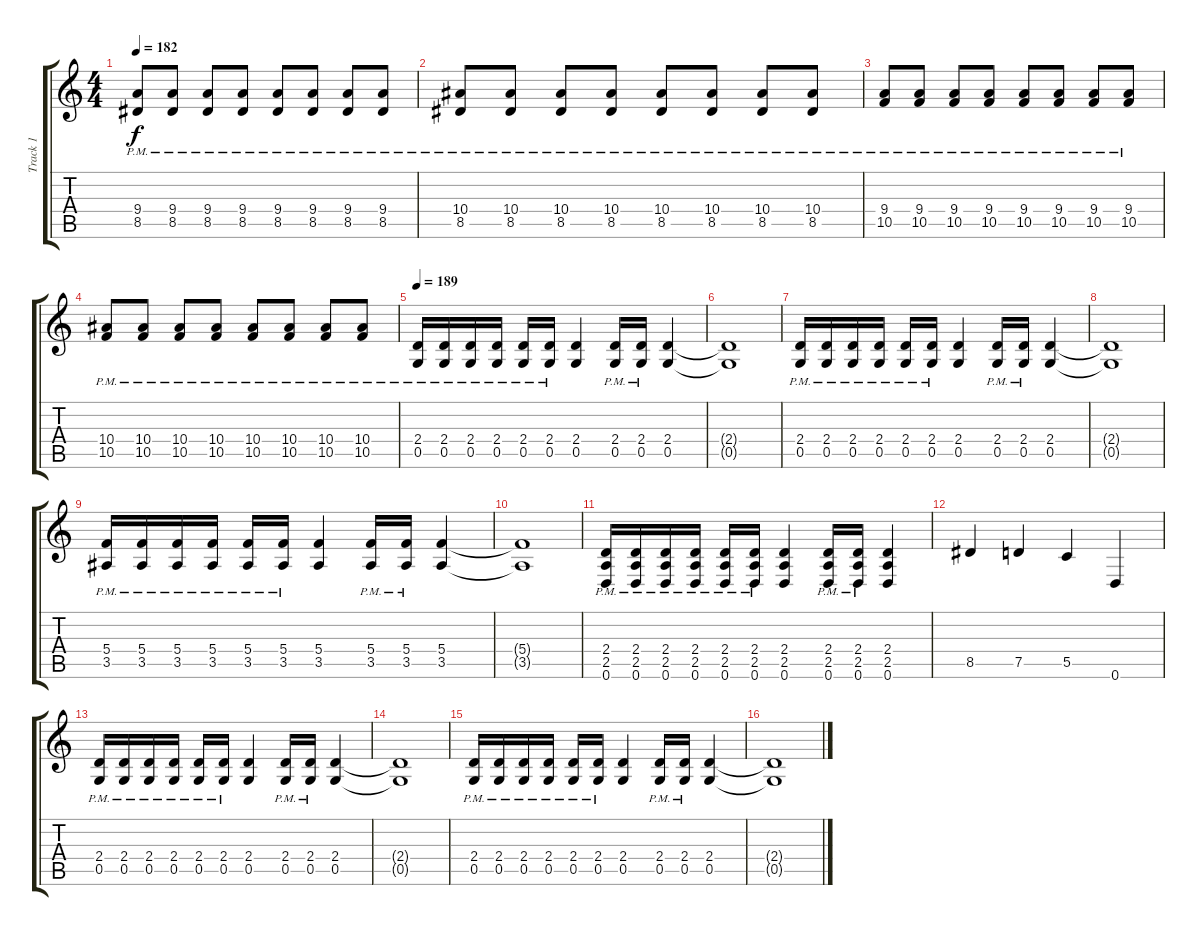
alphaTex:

\track ("Track 1" "Track 1") {instrument distortionguitar}
\staff {score tabs}
\tuning (D4 A3 F3 C3 G2 D2) {hide}
\ts (4 4)
\tempo 182
\clef g2
\ks c
(9.4{pm} 8.5{pm}).8{dy f} (9.4{pm} 8.5{pm}).8 (9.4{pm} 8.5{pm}).8 (9.4{pm} 8.5{pm}).8 (9.4{pm} 8.5{pm}).8 (9.4{pm} 8.5{pm}).8 (9.4{pm} 8.5{pm}).8 (9.4{pm} 8.5{pm}).8 |
(10.4{pm} 8.5{pm}).8 (10.4{pm} 8.5{pm}).8 (10.4{pm} 8.5{pm}).8 (10.4{pm} 8.5{pm}).8 (10.4{pm} 8.5{pm}).8 (10.4{pm} 8.5{pm}).8 (10.4{pm} 8.5{pm}).8 (10.4{pm} 8.5{pm}).8 |
(9.4{pm} 10.5{pm}).8 (9.4{pm} 10.5{pm}).8 (9.4{pm} 10.5{pm}).8 (9.4{pm} 10.5{pm}).8 (9.4{pm} 10.5{pm}).8 (9.4{pm} 10.5{pm}).8 (9.4{pm} 10.5{pm}).8 (9.4{pm} 10.5{pm}).8 |
(10.4{pm} 10.5{pm}).8 (10.4{pm} 10.5{pm}).8 (10.4{pm} 10.5{pm}).8 (10.4{pm} 10.5{pm}).8 (10.4{pm} 10.5{pm}).8 (10.4{pm} 10.5{pm}).8 (10.4{pm} 10.5{pm}).8 (10.4{pm} 10.5{pm}).8 |
\tempo 189
(2.4{pm} 0.5{pm}).16 (2.4{pm} 0.5{pm}).16 (2.4{pm} 0.5{pm}).16 (2.4{pm} 0.5{pm}).16 (2.4{pm} 0.5{pm}).16 (2.4{pm} 0.5{pm}).16 (2.4 0.5).4 (2.4{pm} 0.5{pm}).16 (2.4{pm} 0.5{pm}).16 (2.4 0.5).4 |
(2.4{t} 0.5{t}).1 |
(2.4{pm} 0.5{pm}).16 (2.4{pm} 0.5{pm}).16 (2.4{pm} 0.5{pm}).16 (2.4{pm} 0.5{pm}).16 (2.4{pm} 0.5{pm}).16 (2.4{pm} 0.5{pm}).16 (2.4 0.5).4 (2.4{pm} 0.5{pm}).16 (2.4{pm} 0.5{pm}).16 (2.4 0.5).4 |
(2.4{t} 0.5{t}).1 |
(5.4{pm} 3.5{pm}).16 (5.4{pm} 3.5{pm}).16 (5.4{pm} 3.5{pm}).16 (5.4{pm} 3.5{pm}).16 (5.4{pm} 3.5{pm}).16 (5.4{pm} 3.5{pm}).16 (5.4 3.5).4 (5.4{pm} 3.5{pm}).16 (5.4{pm} 3.5{pm}).16 (5.4 3.5).4 |
(5.4{t} 3.5{t}).1 |
(2.4{pm} 2.5{pm} 0.6{pm}).16 (2.4{pm} 2.5{pm} 0.6{pm}).16 (2.4{pm} 2.5{pm} 0.6{pm}).16 (2.4{pm} 2.5{pm} 0.6{pm}).16 (2.4{pm} 2.5{pm} 0.6{pm}).16 (2.4{pm} 2.5{pm} 0.6{pm}).16 (2.4 2.5 0.6).4 (2.4{pm} 2.5{pm} 0.6{pm}).16 (2.4{pm} 2.5{pm} 0.6{pm}).16 (2.4 2.5 0.6).4 |
8.5.4 7.5.4 5.5.4 0.6.4 |
(2.4{pm} 0.5{pm}).16 (2.4{pm} 0.5{pm}).16 (2.4{pm} 0.5{pm}).16 (2.4{pm} 0.5{pm}).16 (2.4{pm} 0.5{pm}).16 (2.4{pm} 0.5{pm}).16 (2.4 0.5).4 (2.4{pm} 0.5{pm}).16 (2.4{pm} 0.5{pm}).16 (2.4 0.5).4 |
(2.4{t} 0.5{t}).1 |
(2.4{pm} 0.5{pm}).16 (2.4{pm} 0.5{pm}).16 (2.4{pm} 0.5{pm}).16 (2.4{pm} 0.5{pm}).16 (2.4{pm} 0.5{pm}).16 (2.4{pm} 0.5{pm}).16 (2.4 0.5).4 (2.4{pm} 0.5{pm}).16 (2.4{pm} 0.5{pm}).16 (2.4 0.5).4 |
(2.4{t} 0.5{t}).1
